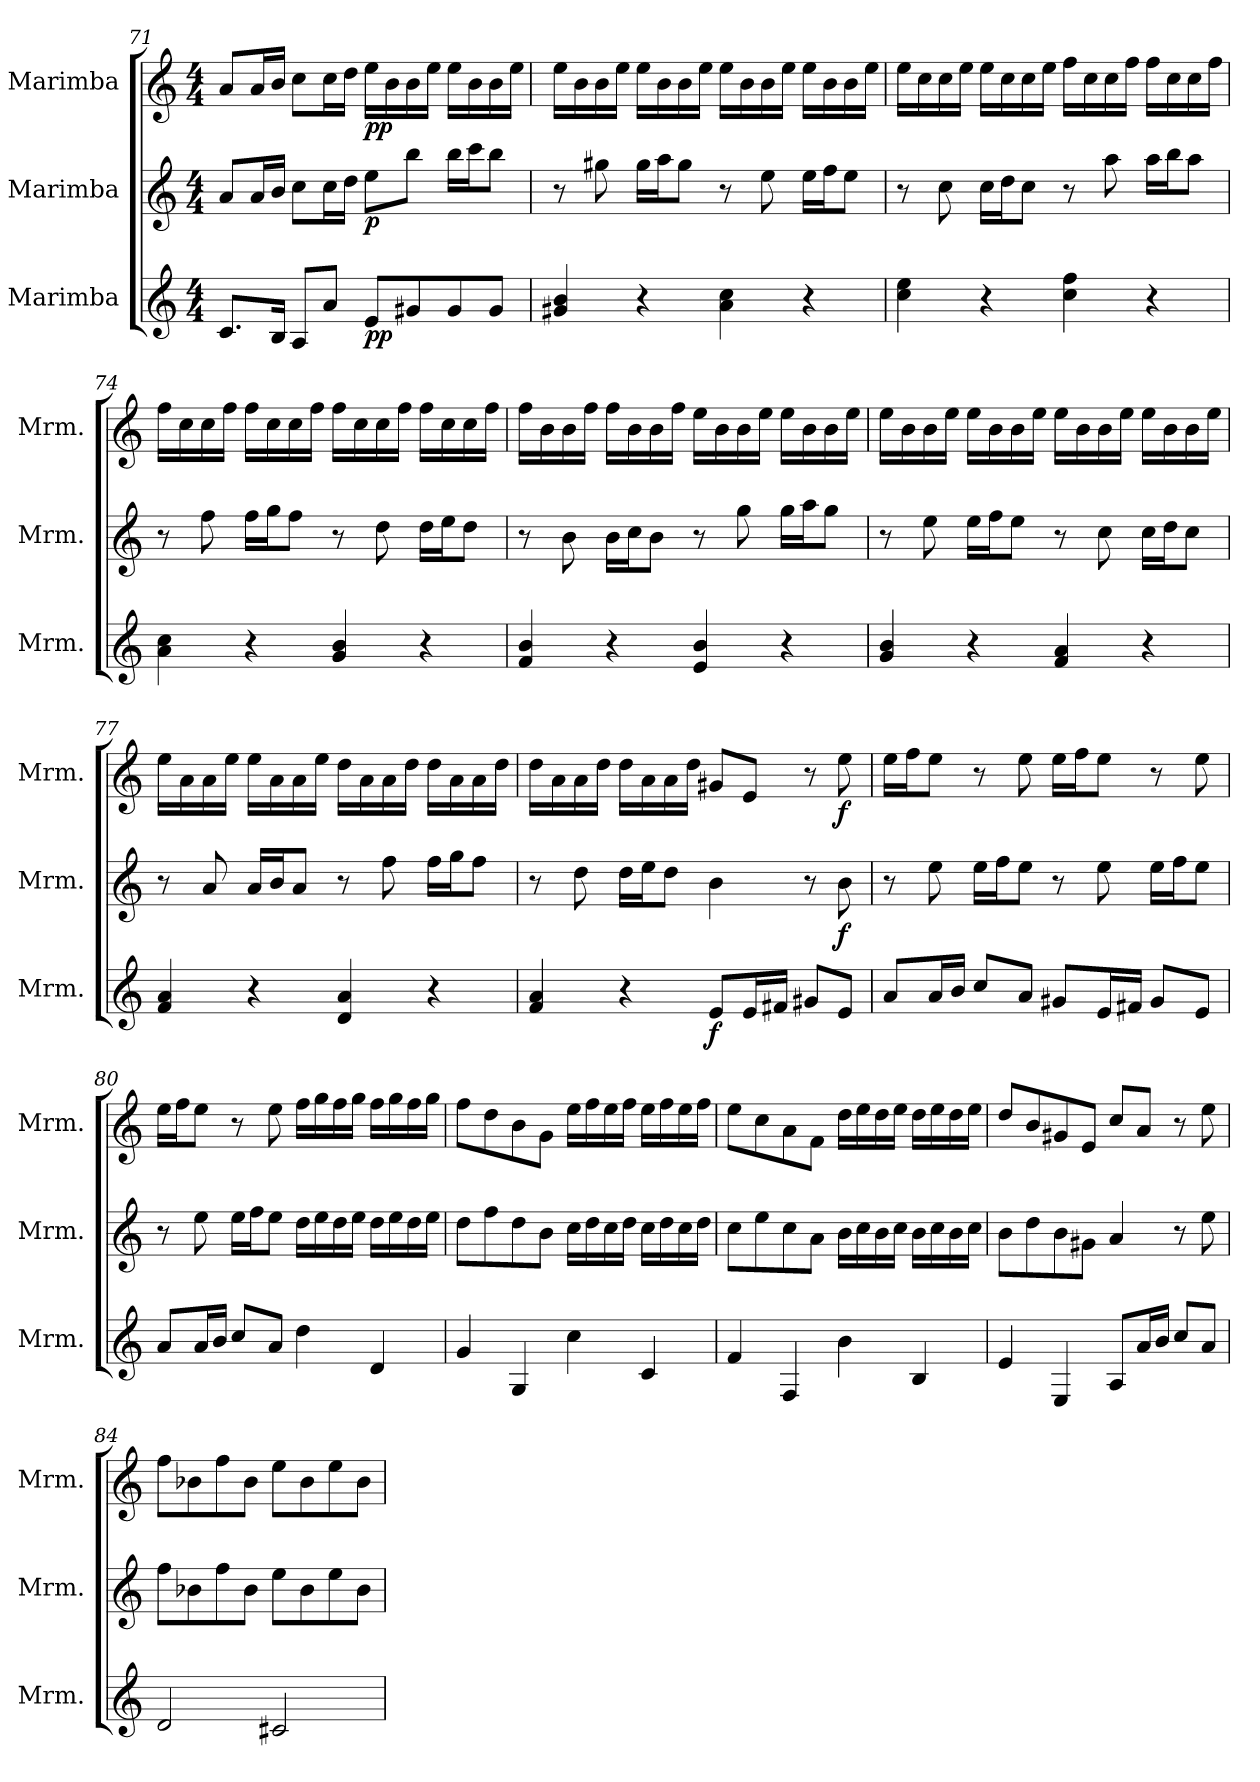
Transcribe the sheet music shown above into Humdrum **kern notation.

**kern	**dynam	**kern	**dynam	**kern	**dynam
*part3	*part3	*part2	*part2	*part1	*part1
*staff3	*staff3	*staff2	*staff2	*staff1	*staff1
*I"Marimba	*	*I"Marimba	*	*I"Marimba	*
*I'Mrm.	*	*I'Mrm.	*	*I'Mrm.	*
*clefG2	*	*clefG2	*	*clefG2	*
*k[]	*	*k[]	*	*k[]	*
*M4/4	*	*M4/4	*	*M4/4	*
=71	=71	=71	=71	=71	=71
8.c/L	.	8a/L	.	8a/L	.
.	.	16a/L	.	16a/L	.
16B/Jk	.	16b/JJ	.	16b/JJ	.
8A/L	.	8cc\L	.	8cc\L	.
8a/J	.	16cc\L	.	16cc\L	.
.	.	16dd\JJ	.	16dd\JJ	.
!	!LO:DY:b	!	!LO:DY:b	!	!LO:DY:b
8e/L	pp	8ee\L	p	16ee\LL	pp
.	.	.	.	16b\	.
8g#X/	.	8bb\J	.	16b\	.
.	.	.	.	16ee\JJ	.
8g#/	.	16bb\LL	.	16ee\LL	.
.	.	16ccc\J	.	16b\	.
8g#/J	.	8bb\J	.	16b\	.
.	.	.	.	16ee\JJ	.
!!LO:PB:g=z
=72	=72	=72	=72	=72	=72
4g#X/ 4b/	.	8r	.	16ee\LL	.
.	.	.	.	16b\	.
.	.	8gg#X\	.	16b\	.
.	.	.	.	16ee\JJ	.
4r	.	16gg#\LL	.	16ee\LL	.
.	.	16aa\J	.	16b\	.
.	.	8gg#\J	.	16b\	.
.	.	.	.	16ee\JJ	.
4a\ 4cc\	.	8r	.	16ee\LL	.
.	.	.	.	16b\	.
.	.	8ee\	.	16b\	.
.	.	.	.	16ee\JJ	.
4r	.	16ee\LL	.	16ee\LL	.
.	.	16ff\J	.	16b\	.
.	.	8ee\J	.	16b\	.
.	.	.	.	16ee\JJ	.
=73	=73	=73	=73	=73	=73
4cc\ 4ee\	.	8r	.	16ee\LL	.
.	.	.	.	16cc\	.
.	.	8cc\	.	16cc\	.
.	.	.	.	16ee\JJ	.
4r	.	16cc\LL	.	16ee\LL	.
.	.	16dd\J	.	16cc\	.
.	.	8cc\J	.	16cc\	.
.	.	.	.	16ee\JJ	.
4cc\ 4ff\	.	8r	.	16ff\LL	.
.	.	.	.	16cc\	.
.	.	8aa\	.	16cc\	.
.	.	.	.	16ff\JJ	.
4r	.	16aa\LL	.	16ff\LL	.
.	.	16bb\J	.	16cc\	.
.	.	8aa\J	.	16cc\	.
.	.	.	.	16ff\JJ	.
!!LO:LB:g=z
=74	=74	=74	=74	=74	=74
4a\ 4cc\	.	8r	.	16ff\LL	.
.	.	.	.	16cc\	.
.	.	8ff\	.	16cc\	.
.	.	.	.	16ff\JJ	.
4r	.	16ff\LL	.	16ff\LL	.
.	.	16gg\J	.	16cc\	.
.	.	8ff\J	.	16cc\	.
.	.	.	.	16ff\JJ	.
4g/ 4b/	.	8r	.	16ff\LL	.
.	.	.	.	16cc\	.
.	.	8dd\	.	16cc\	.
.	.	.	.	16ff\JJ	.
4r	.	16dd\LL	.	16ff\LL	.
.	.	16ee\J	.	16cc\	.
.	.	8dd\J	.	16cc\	.
.	.	.	.	16ff\JJ	.
=75	=75	=75	=75	=75	=75
4f/ 4b/	.	8r	.	16ff\LL	.
.	.	.	.	16b\	.
.	.	8b\	.	16b\	.
.	.	.	.	16ff\JJ	.
4r	.	16b\LL	.	16ff\LL	.
.	.	16cc\J	.	16b\	.
.	.	8b\J	.	16b\	.
.	.	.	.	16ff\JJ	.
4e/ 4b/	.	8r	.	16ee\LL	.
.	.	.	.	16b\	.
.	.	8gg\	.	16b\	.
.	.	.	.	16ee\JJ	.
4r	.	16gg\LL	.	16ee\LL	.
.	.	16aa\J	.	16b\	.
.	.	8gg\J	.	16b\	.
.	.	.	.	16ee\JJ	.
=76	=76	=76	=76	=76	=76
4g/ 4b/	.	8r	.	16ee\LL	.
.	.	.	.	16b\	.
.	.	8ee\	.	16b\	.
.	.	.	.	16ee\JJ	.
4r	.	16ee\LL	.	16ee\LL	.
.	.	16ff\J	.	16b\	.
.	.	8ee\J	.	16b\	.
.	.	.	.	16ee\JJ	.
4f/ 4a/	.	8r	.	16ee\LL	.
.	.	.	.	16b\	.
.	.	8cc\	.	16b\	.
.	.	.	.	16ee\JJ	.
4r	.	16cc\LL	.	16ee\LL	.
.	.	16dd\J	.	16b\	.
.	.	8cc\J	.	16b\	.
.	.	.	.	16ee\JJ	.
!!LO:LB:g=z
=77	=77	=77	=77	=77	=77
4f/ 4a/	.	8r	.	16ee\LL	.
.	.	.	.	16a\	.
.	.	8a/	.	16a\	.
.	.	.	.	16ee\JJ	.
4r	.	16a/LL	.	16ee\LL	.
.	.	16b/J	.	16a\	.
.	.	8a/J	.	16a\	.
.	.	.	.	16ee\JJ	.
4d/ 4a/	.	8r	.	16dd\LL	.
.	.	.	.	16a\	.
.	.	8ff\	.	16a\	.
.	.	.	.	16dd\JJ	.
4r	.	16ff\LL	.	16dd\LL	.
.	.	16gg\J	.	16a\	.
.	.	8ff\J	.	16a\	.
.	.	.	.	16dd\JJ	.
=78	=78	=78	=78	=78	=78
4f/ 4a/	.	8r	.	16dd\LL	.
.	.	.	.	16a\	.
.	.	8dd\	.	16a\	.
.	.	.	.	16dd\JJ	.
4r	.	16dd\LL	.	16dd\LL	.
.	.	16ee\J	.	16a\	.
.	.	8dd\J	.	16a\	.
.	.	.	.	16dd\JJ	.
!	!LO:DY:b	!	!	!	!
8e/L	f	4b\	.	8g#X/L	.
16e/L	.	.	.	8e/J	.
16f#X/JJ	.	.	.	.	.
8g#X/L	.	8r	.	8r	.
!	!	!	!LO:DY:b	!	!LO:DY:b
8e/J	.	8b\	f	8ee\	f
=79	=79	=79	=79	=79	=79
8a/L	.	8r	.	16ee\LL	.
.	.	.	.	16ff\J	.
16a/L	.	8ee\	.	8ee\J	.
16b/JJ	.	.	.	.	.
8cc/L	.	16ee\LL	.	8r	.
.	.	16ff\J	.	.	.
8a/J	.	8ee\J	.	8ee\	.
8g#X/L	.	8r	.	16ee\LL	.
.	.	.	.	16ff\J	.
16e/L	.	8ee\	.	8ee\J	.
16f#X/JJ	.	.	.	.	.
8g#/L	.	16ee\LL	.	8r	.
.	.	16ff\J	.	.	.
8e/J	.	8ee\J	.	8ee\	.
!!LO:LB:g=z
=80	=80	=80	=80	=80	=80
8a/L	.	8r	.	16ee\LL	.
.	.	.	.	16ff\J	.
16a/L	.	8ee\	.	8ee\J	.
16b/JJ	.	.	.	.	.
8cc/L	.	16ee\LL	.	8r	.
.	.	16ff\J	.	.	.
8a/J	.	8ee\J	.	8ee\	.
4dd\	.	16dd\LL	.	16ff\LL	.
.	.	16ee\	.	16gg\	.
.	.	16dd\	.	16ff\	.
.	.	16ee\JJ	.	16gg\JJ	.
4d/	.	16dd\LL	.	16ff\LL	.
.	.	16ee\	.	16gg\	.
.	.	16dd\	.	16ff\	.
.	.	16ee\JJ	.	16gg\JJ	.
=81	=81	=81	=81	=81	=81
4g/	.	8dd\L	.	8ff\L	.
.	.	8ff\	.	8dd\	.
4G/	.	8dd\	.	8b\	.
.	.	8b\J	.	8g\J	.
4cc\	.	16cc\LL	.	16ee\LL	.
.	.	16dd\	.	16ff\	.
.	.	16cc\	.	16ee\	.
.	.	16dd\JJ	.	16ff\JJ	.
4c/	.	16cc\LL	.	16ee\LL	.
.	.	16dd\	.	16ff\	.
.	.	16cc\	.	16ee\	.
.	.	16dd\JJ	.	16ff\JJ	.
=82	=82	=82	=82	=82	=82
4f/	.	8cc\L	.	8ee\L	.
.	.	8ee\	.	8cc\	.
4F/	.	8cc\	.	8a\	.
.	.	8a\J	.	8f\J	.
4b\	.	16b\LL	.	16dd\LL	.
.	.	16cc\	.	16ee\	.
.	.	16b\	.	16dd\	.
.	.	16cc\JJ	.	16ee\JJ	.
4B/	.	16b\LL	.	16dd\LL	.
.	.	16cc\	.	16ee\	.
.	.	16b\	.	16dd\	.
.	.	16cc\JJ	.	16ee\JJ	.
!!LO:PB:g=z
=83	=83	=83	=83	=83	=83
4e/	.	8b\L	.	8dd/L	.
.	.	8dd\	.	8b/	.
4E/	.	8b\	.	8g#X/	.
.	.	8g#X\J	.	8e/J	.
8A/L	.	4a/	.	8cc/L	.
16a/L	.	.	.	8a/J	.
16b/JJ	.	.	.	.	.
8cc/L	.	8r	.	8r	.
8a/J	.	8ee\	.	8ee\	.
=84	=84	=84	=84	=84	=84
2d/	.	8ff\L	.	8ff\L	.
.	.	8b-X\	.	8b-X\	.
.	.	8ff\	.	8ff\	.
.	.	8b-\J	.	8b-\J	.
2c#X/	.	8ee\L	.	8ee\L	.
.	.	8b-\	.	8b-\	.
.	.	8ee\	.	8ee\	.
.	.	8b-\J	.	8b-\J	.
=	=	=	=	=	=
*-	*-	*-	*-	*-	*-
